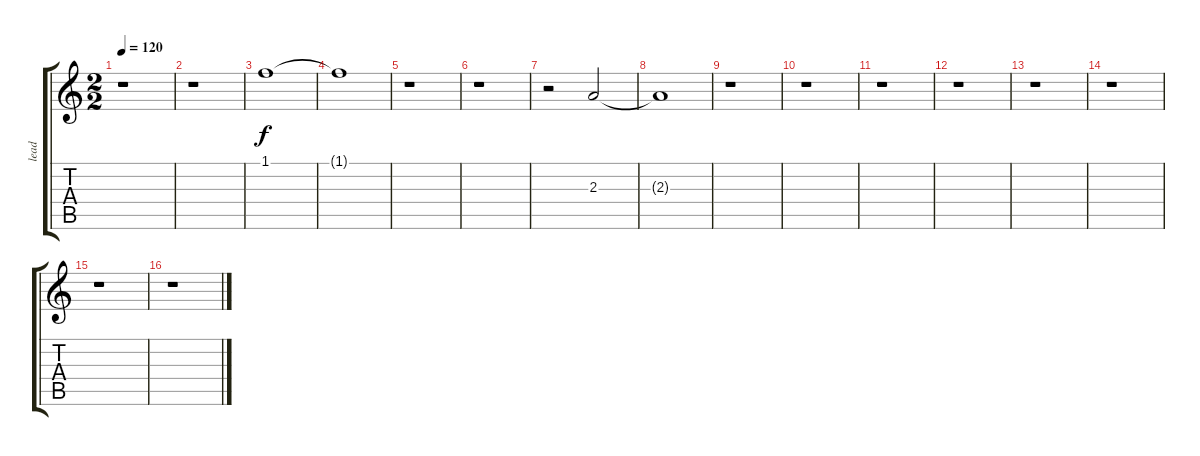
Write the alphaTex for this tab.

\track ("lead" "lead") {instrument distortionguitar}
\staff {score tabs}
\tuning (E4 B3 G3 D3 A2 E2) {hide}
\ts (2 2)
\tempo 120
\clef g2
\ks c
r.1{dy f instrument distortionguitar} |
r.1 |
1.1.1 |
1.1{t}.1 |
r.1 |
r.1 |
r.2 2.3.2 |
2.3{t}.1 |
r.1 |
r.1 |
r.1 |
r.1 |
r.1 |
r.1 |
r.1 |
r.1
